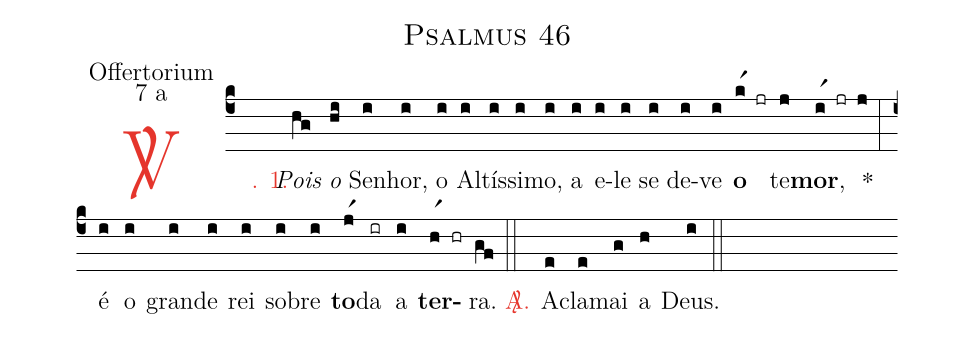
name: Psalmus 46;
office-part: Offertorium;
mode: 7;
mode-differentia: a;
%%
(c4)

<c><sp>V/</sp>. 1.</c>() <i>Pois</i>(hg) <i>o</i>(hi) Se(i)nhor,(i) o(i) Al(i)tís(i)si(i)mo,(i) a(i) e(i)le(i) se(i) de(i)ve(i) <b>o</b>(kr1 jr) te(j)<b>mor</b>,(ir1 jr j) *(:) é(i) o(i) gran(i)de(i) rei(i) so(i)bre(i) <b>to</b>(jr1)da(ir) a(i) <b>ter</b>(hr1 hr)ra.(gf)

(::)

<nlba><c><sp>A/</sp>.</c>() A</nlba>(e)cla(e)mai(g) a(h) Deus.(i)

(::)
